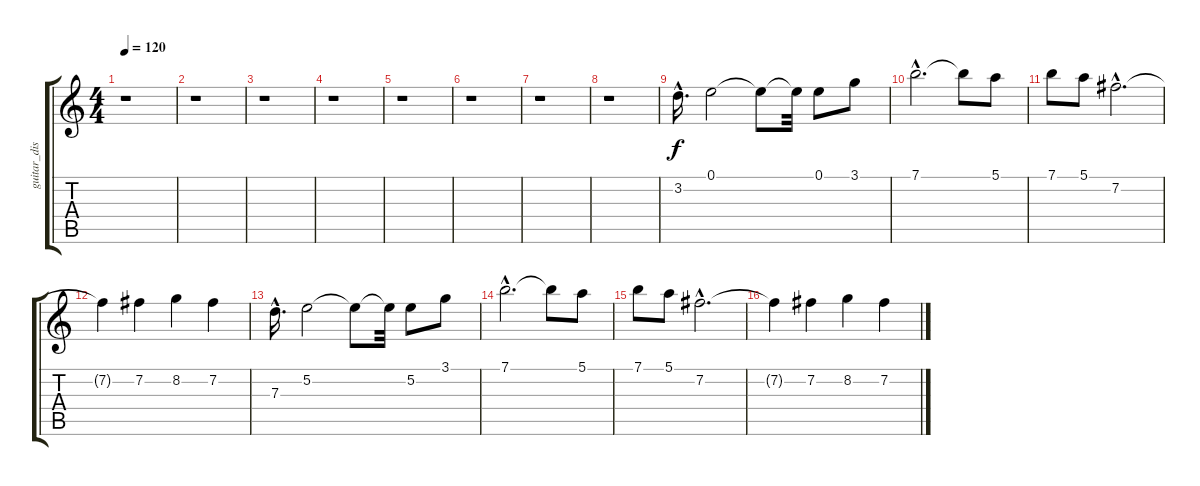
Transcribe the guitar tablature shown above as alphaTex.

\track ("guitar_dist" "guitar_dis") {instrument overdrivenguitar}
\staff {score tabs}
\tuning (E4 B3 G3 D3 A2 E2) {hide}
\ts (4 4)
\tempo 120
\clef g2
\ks c
r.1{dy f} |
r.1 |
r.1 |
r.1 |
r.1 |
r.1 |
r.1 |
r.1 |
3.2{hac}.16{d} 0.1.2 0.1{t}.8 0.1{t}.32 0.1.8 3.1.8 |
7.1{hac}.2{d} 7.1{t}.8 5.1.8 |
7.1.8 5.1.8 7.2{hac}.2{d} |
7.2{t}.4 7.2.4 8.2.4 7.2.4 |
7.3{hac}.16{d} 5.2.2 5.2{t}.8 5.2{t}.32 5.2.8 3.1.8 |
7.1{hac}.2{d} 7.1{t}.8 5.1.8 |
7.1.8 5.1.8 7.2{hac}.2{d} |
7.2{t}.4 7.2.4 8.2.4 7.2.4
